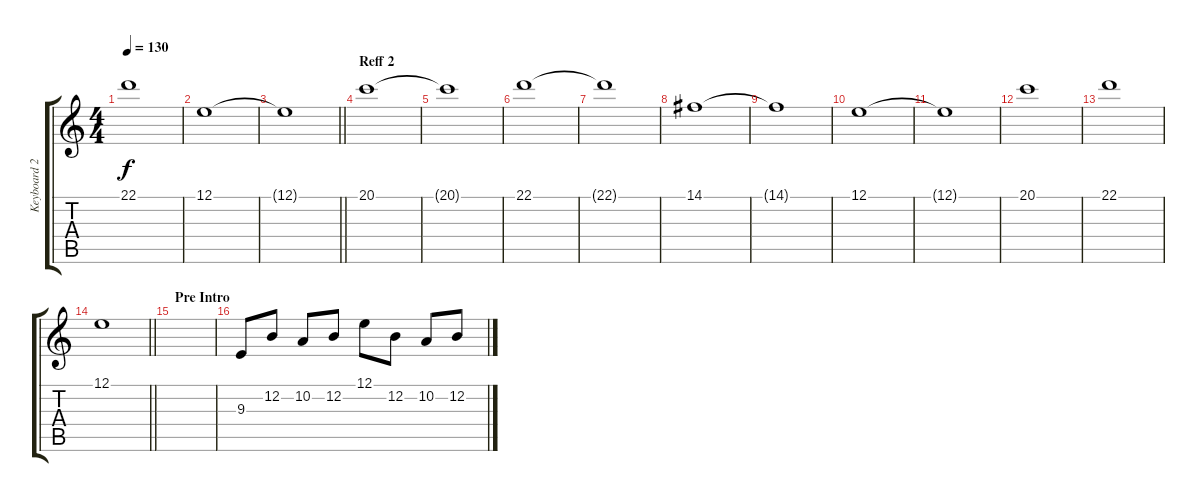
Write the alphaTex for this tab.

\track ("Keyboard 2" "Keyboard 2") {instrument electricgrandpiano}
\staff {score tabs}
\tuning (E4 B3 G3 D3 A2 E2) {hide}
\ts (4 4)
\tempo 130
\clef g2
\ks c
22.1.1{dy f} |
12.1.1 |
\barLineRight lightlight
12.1{t}.1 |
\section ("" "Reff 2")
20.1.1 |
20.1{t}.1 |
22.1.1 |
22.1{t}.1 |
14.1.1 |
14.1{t}.1 |
12.1.1 |
12.1{t}.1 |
20.1.1 |
22.1.1 |
\barLineRight lightlight
12.1.1 |
\section ("" "Pre Intro")
|
9.3.8{volume 10 instrument accordion} 12.2.8 10.2.8 12.2.8 12.1.8 12.2.8 10.2.8 12.2.8
